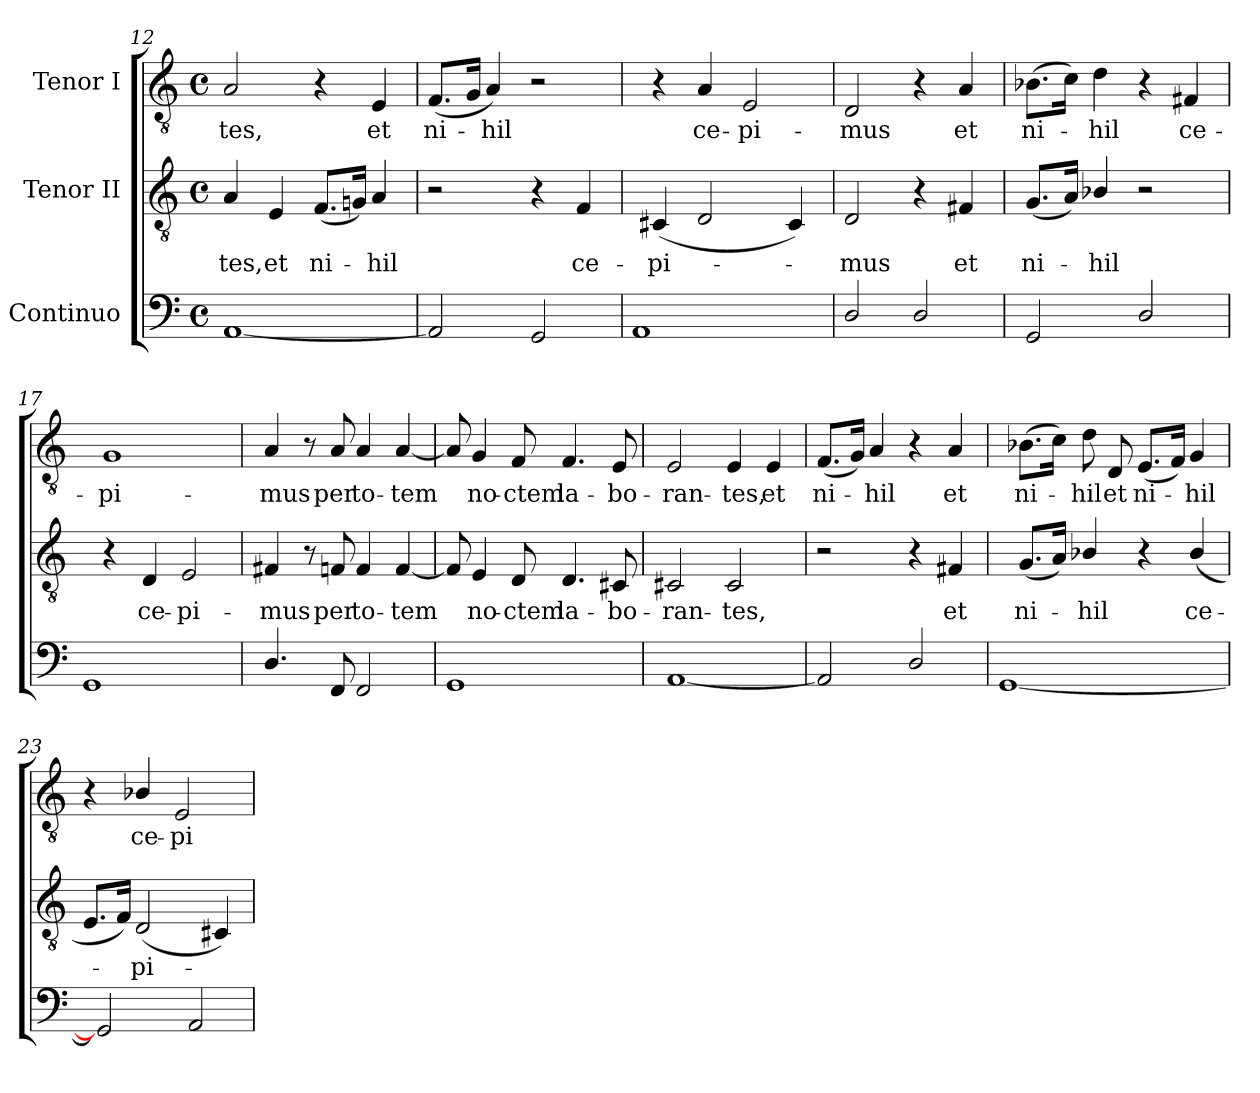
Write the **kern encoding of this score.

**kern	**kern	**text	**kern	**text
*part3	*part2	*part2	*part1	*part1
*staff3	*staff2	*staff2	*staff1	*staff1
*I"Continuo	*I"Tenor II	*	*I"Tenor I	*
*clefF4	*clefGv2	*	*clefGv2	*
*k[]	*k[]	*	*k[]	*
*C:	*C:	*	*C:	*
*M4/4	*M4/4	*	*M4/4	*
*met(c)	*met(c)	*	*met(c)	*
=12	=12	=12	=12	=12
!	!	!LO:LY:b	!	!
!	!	!	!	!LO:LY:b
[1AA	4A/	-tes,	2A/	-tes,
!	!	!LO:LY:b	!	!
.	4E/	et	.	.
!	!	!LO:LY:b	!	!
.	(<8.F/L	ni-	4r	.
.	16Gni/Jk)	.	.	.
!	!	!LO:LY:b	!	!
!	!	!	!	!LO:LY:b
.	4A/	-hil	4E/	et
=13	=13	=13	=13	=13
!	!	!	!	!LO:LY:b
2AA/]	2r	.	(<8.F/L	ni-
.	.	.	16G/Jk	.
!	!	!	!	!LO:LY:b
.	.	.	4A/)	-hil
2GG/	4r	.	2r	.
!	!	!LO:LY:b	!	!
.	4F/	ce-	.	.
!!LO:LB:g=z
=14	=14	=14	=14	=14
*^	*	*	*	*
!	!	!	!LO:LY:b	!	!
[4AA/yy	1AA	(<4C#X/	-pi-	4r	.
!	!	!	!	!	!LO:LY:b
2AA/yy_	.	2D/	.	4A/	ce-
!	!	!	!	!	!LO:LY:b
.	.	.	.	2E/	-pi-
4AA/yy]	.	4C#/)	.	.	.
*v	*v	*	*	*	*
=15	=15	=15	=15	=15
!	!	!LO:LY:b	!	!
!	!	!	!	!LO:LY:b
2D/	2D/	-mus	2D/	-mus
2D/	4r	.	4r	.
!	!	!LO:LY:b	!	!
!	!	!	!	!LO:LY:b
.	4F#X/	et	4A/	et
=16	=16	=16	=16	=16
!	!	!LO:LY:b	!	!
!	!	!	!	!LO:LY:b
2GG/	(<8.G/L	ni-	(>8.B-X\L	ni-
.	16A/Jk)	.	16c\Jk)	.
!	!	!LO:LY:b	!	!
!	!	!	!	!LO:LY:b
.	4B-X/	-hil	4d\	-hil
2D/	2r	.	4r	.
!	!	!	!	!LO:LY:b
.	.	.	4F#X/	ce-
=17	=17	=17	=17	=17
*^	*	*	*	*
!	!	!	!	!	!LO:LY:b
[2GG/yy	1GG	4r	.	1G	-pi-
!	!	!	!LO:LY:b	!	!
.	.	4D/	ce-	.	.
!	!	!	!LO:LY:b	!	!
2GG/yy]	.	2E/	-pi-	.	.
*v	*v	*	*	*	*
=18	=18	=18	=18	=18
!	!	!LO:LY:b	!	!
!	!	!	!	!LO:LY:b
4.D/	4F#X/	-mus	4A/	-mus
.	8r	.	8r	.
!	!	!LO:LY:b	!	!
!	!	!	!	!LO:LY:b
8FF/	8Fn/	per	8A/	per
!	!	!LO:LY:b	!	!
!	!	!	!	!LO:LY:b
2FF/	4F/	to-	4A/	to-
!	!	!LO:LY:b	!	!
!	!	!	!	!LO:LY:b
.	[4F/	-tem	[4A/	-tem
=19	=19	=19	=19	=19
1GG	8F/]	.	8A/]	.
!	!	!LO:LY:b	!	!
!	!	!	!	!LO:LY:b
.	4E/	no-	4G/	no-
!	!	!LO:LY:b	!	!
!	!	!	!	!LO:LY:b
.	8D/	-ctem	8F/	-ctem
!	!	!LO:LY:b	!	!
!	!	!	!	!LO:LY:b
.	4.D/	la-	4.F/	la-
!	!	!LO:LY:b	!	!
!	!	!	!	!LO:LY:b
.	8C#X/	-bo-	8E/	-bo-
!!LO:LB:g=z
=20	=20	=20	=20	=20
!	!	!LO:LY:b	!	!
!	!	!	!	!LO:LY:b
[1AA	2C#X/	-ran-	2E/	-ran-
!	!	!LO:LY:b	!	!
!	!	!	!	!LO:LY:b
.	2C#/	-tes,	4E/	-tes,
!	!	!	!	!LO:LY:b
.	.	.	4E/	et
=21	=21	=21	=21	=21
!	!	!	!	!LO:LY:b
2AA/]	2r	.	(<8.F/L	ni-
.	.	.	16G/Jk)	.
!	!	!	!	!LO:LY:b
.	.	.	4A/	-hil
2D/	4r	.	4r	.
!	!	!LO:LY:b	!	!
!	!	!	!	!LO:LY:b
.	4F#X/	et	4A/	et
=22	=22	=22	=22	=22
*^	*	*	*	*
!	!	!	!LO:LY:b	!	!
!	!	!	!	!	!LO:LY:b
(<[2GG/yy	[1GG	(<8.G/L	ni-	(>8.B-X\L	ni-
.	.	16A/Jk)	.	16c\Jk)	.
!	!	!	!LO:LY:b	!	!
!	!	!	!	!	!LO:LY:b
.	.	4B-X/	-hil	8d\	-hil
!	!	!	!	!	!LO:LY:b
.	.	.	.	8D/	et
!	!	!	!	!	!LO:LY:b
4GG/yy_	.	4r	.	(<8.E/L	ni-
.	.	.	.	16F/Jk)	.
!	!	!	!LO:LY:b	!	!
!	!	!	!	!	!LO:LY:b
4GG/yy_	.	(<4B-/	ce-	4G/	-hil
=23	=23	=23	=23	=23	=23
4GG/yy_)	2GG/]	8.E/L	.	4r	.
.	.	16F/Jk)	.	.	.
!	!	!	!LO:LY:b	!	!
!	!	!	!	!	!LO:LY:b
4GG/yy]	.	(<2D/	-pi-	4B-X/	ce-
!	!	!	!	!	!LO:LY:b
[4AA/yy	2AA/	.	.	2E/	-pi-
4AA/yy]	.	4C#X/)	.	.	.
*v	*v	*	*	*	*
=	=	=	=	=
*-	*-	*-	*-	*-
